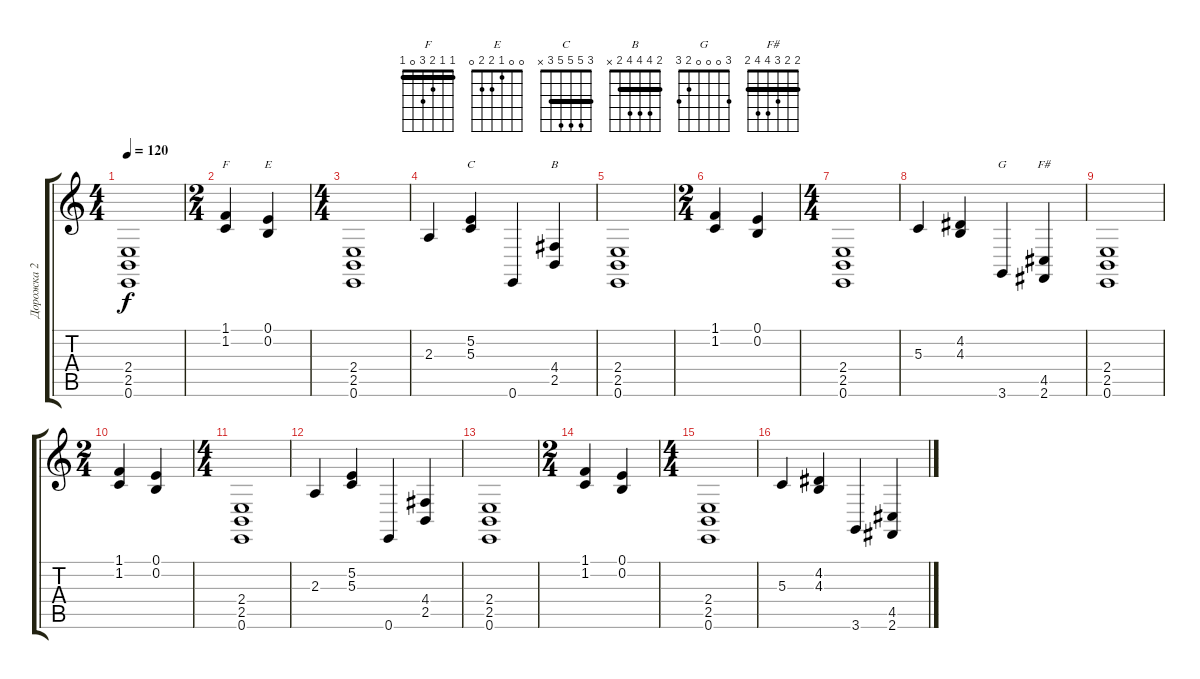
\track ("Дорожка 2" "Дорожка 2") {instrument pad4choir}
\staff {score tabs}
\tuning (E4 B3 G3 D3 A2 E2) {hide}
\chord ("F" 1 1 2 3 0 1) {barre 1}
\chord ("E" 0 0 1 2 2 0)
\chord ("C" 3 5 5 5 3 x) {barre 3}
\chord ("B" 2 4 4 4 2 x) {barre 2}
\chord ("G" 3 0 0 0 2 3)
\chord ("F#" 2 2 3 4 4 2) {barre 2}
\ts (4 4)
\tempo 120
\clef g2
\ks c
(2.4 2.5 0.6).1{dy f volume 0} |
\ts (2 4)
(1.1 1.2).4{ch "F"} (0.1 0.2).4{ch "E"} |
\ts (4 4)
(2.4 2.5 0.6).1 |
2.3.4 (5.2 5.3).4{ch "C"} 0.6.4 (4.4 2.5).4{ch "B"} |
(2.4 2.5 0.6).1 |
\ts (2 4)
(1.1 1.2).4 (0.1 0.2).4 |
\ts (4 4)
(2.4 2.5 0.6).1 |
5.3.4 (4.2 4.3).4 3.6.4{ch "G"} (4.5 2.6).4{ch "F#"} |
(2.4 2.5 0.6).1{volume 13} |
\ts (2 4)
(1.1 1.2).4 (0.1 0.2).4 |
\ts (4 4)
(2.4 2.5 0.6).1 |
2.3.4 (5.2 5.3).4 0.6.4 (4.4 2.5).4 |
(2.4 2.5 0.6).1 |
\ts (2 4)
(1.1 1.2).4 (0.1 0.2).4 |
\ts (4 4)
(2.4 2.5 0.6).1 |
5.3.4 (4.2 4.3).4 3.6.4 (4.5 2.6).4
